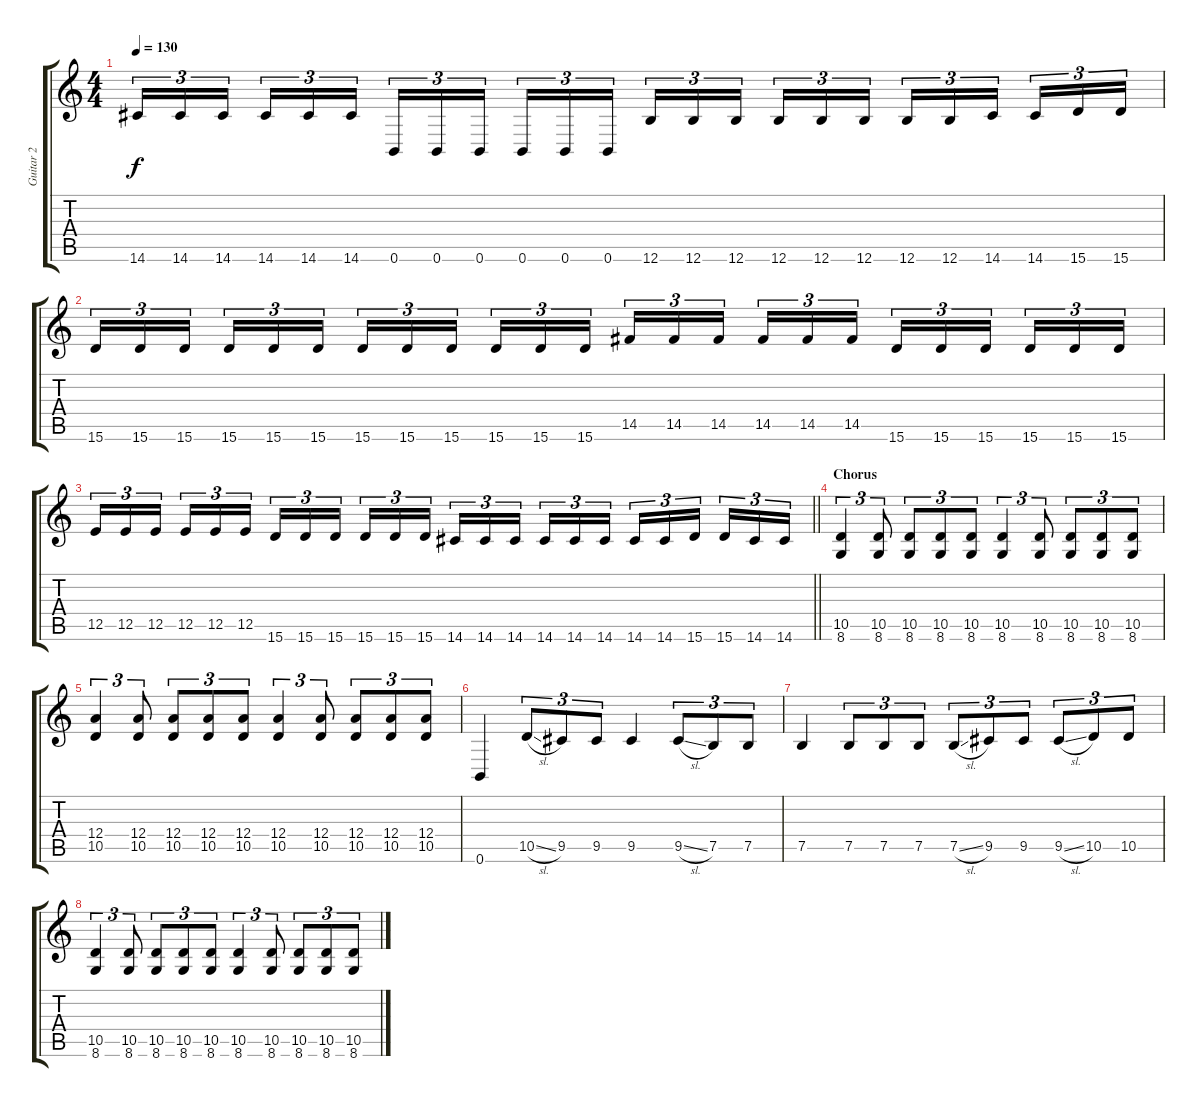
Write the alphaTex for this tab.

\track ("Guitar 2" "Guitar 2") {instrument overdrivenguitar}
\staff {score tabs}
\tuning (B3 Gb3 D3 A2 E2 B1) {hide}
\ts (4 4)
\tempo 130
\clef g2
\ks c
14.6.16{tu (3 2) dy f} 14.6.16{tu (3 2)} 14.6.16{tu (3 2) beam splitsecondary} 14.6.16{tu (3 2)} 14.6.16{tu (3 2)} 14.6.16{tu (3 2)} 0.6.16{tu (3 2)} 0.6.16{tu (3 2)} 0.6.16{tu (3 2) beam splitsecondary} 0.6.16{tu (3 2)} 0.6.16{tu (3 2)} 0.6.16{tu (3 2)} 12.6.16{tu (3 2)} 12.6.16{tu (3 2)} 12.6.16{tu (3 2) beam splitsecondary} 12.6.16{tu (3 2)} 12.6.16{tu (3 2)} 12.6.16{tu (3 2)} 12.6.16{tu (3 2)} 12.6.16{tu (3 2)} 14.6.16{tu (3 2) beam splitsecondary} 14.6.16{tu (3 2)} 15.6.16{tu (3 2)} 15.6.16{tu (3 2)} |
15.6.16{tu (3 2)} 15.6.16{tu (3 2)} 15.6.16{tu (3 2) beam splitsecondary} 15.6.16{tu (3 2)} 15.6.16{tu (3 2)} 15.6.16{tu (3 2)} 15.6.16{tu (3 2)} 15.6.16{tu (3 2)} 15.6.16{tu (3 2) beam splitsecondary} 15.6.16{tu (3 2)} 15.6.16{tu (3 2)} 15.6.16{tu (3 2)} 14.5.16{tu (3 2)} 14.5.16{tu (3 2)} 14.5.16{tu (3 2) beam splitsecondary} 14.5.16{tu (3 2)} 14.5.16{tu (3 2)} 14.5.16{tu (3 2)} 15.6.16{tu (3 2)} 15.6.16{tu (3 2)} 15.6.16{tu (3 2) beam splitsecondary} 15.6.16{tu (3 2)} 15.6.16{tu (3 2)} 15.6.16{tu (3 2)} |
\barLineRight lightlight
12.5.16{tu (3 2)} 12.5.16{tu (3 2)} 12.5.16{tu (3 2) beam splitsecondary} 12.5.16{tu (3 2)} 12.5.16{tu (3 2)} 12.5.16{tu (3 2)} 15.6.16{tu (3 2)} 15.6.16{tu (3 2)} 15.6.16{tu (3 2) beam splitsecondary} 15.6.16{tu (3 2)} 15.6.16{tu (3 2)} 15.6.16{tu (3 2)} 14.6.16{tu (3 2)} 14.6.16{tu (3 2)} 14.6.16{tu (3 2) beam splitsecondary} 14.6.16{tu (3 2)} 14.6.16{tu (3 2)} 14.6.16{tu (3 2)} 14.6.16{tu (3 2)} 14.6.16{tu (3 2)} 15.6.16{tu (3 2) beam splitsecondary} 15.6.16{tu (3 2)} 14.6.16{tu (3 2)} 14.6.16{tu (3 2)} |
\section ("" "Chorus")
(10.5 8.6).4{tu (3 2)} (10.5 8.6).8{tu (3 2)} (10.5 8.6).8{tu (3 2)} (10.5 8.6).8{tu (3 2)} (10.5 8.6).8{tu (3 2)} (10.5 8.6).4{tu (3 2)} (10.5 8.6).8{tu (3 2)} (10.5 8.6).8{tu (3 2)} (10.5 8.6).8{tu (3 2)} (10.5 8.6).8{tu (3 2)} |
(12.4 10.5).4{tu (3 2)} (12.4 10.5).8{tu (3 2)} (12.4 10.5).8{tu (3 2)} (12.4 10.5).8{tu (3 2)} (12.4 10.5).8{tu (3 2)} (12.4 10.5).4{tu (3 2)} (12.4 10.5).8{tu (3 2)} (12.4 10.5).8{tu (3 2)} (12.4 10.5).8{tu (3 2)} (12.4 10.5).8{tu (3 2)} |
0.6.4 10.5{sl}.8{tu (3 2)} 9.5.8{tu (3 2)} 9.5.8{tu (3 2)} 9.5.4 9.5{sl}.8{tu (3 2)} 7.5.8{tu (3 2)} 7.5.8{tu (3 2)} |
7.5.4 7.5.8{tu (3 2)} 7.5.8{tu (3 2)} 7.5.8{tu (3 2)} 7.5{sl}.8{tu (3 2)} 9.5.8{tu (3 2)} 9.5.8{tu (3 2)} 9.5{sl}.8{tu (3 2)} 10.5.8{tu (3 2)} 10.5.8{tu (3 2)} |
(10.5 8.6).4{tu (3 2)} (10.5 8.6).8{tu (3 2)} (10.5 8.6).8{tu (3 2)} (10.5 8.6).8{tu (3 2)} (10.5 8.6).8{tu (3 2)} (10.5 8.6).4{tu (3 2)} (10.5 8.6).8{tu (3 2)} (10.5 8.6).8{tu (3 2)} (10.5 8.6).8{tu (3 2)} (10.5 8.6).8{tu (3 2)}
